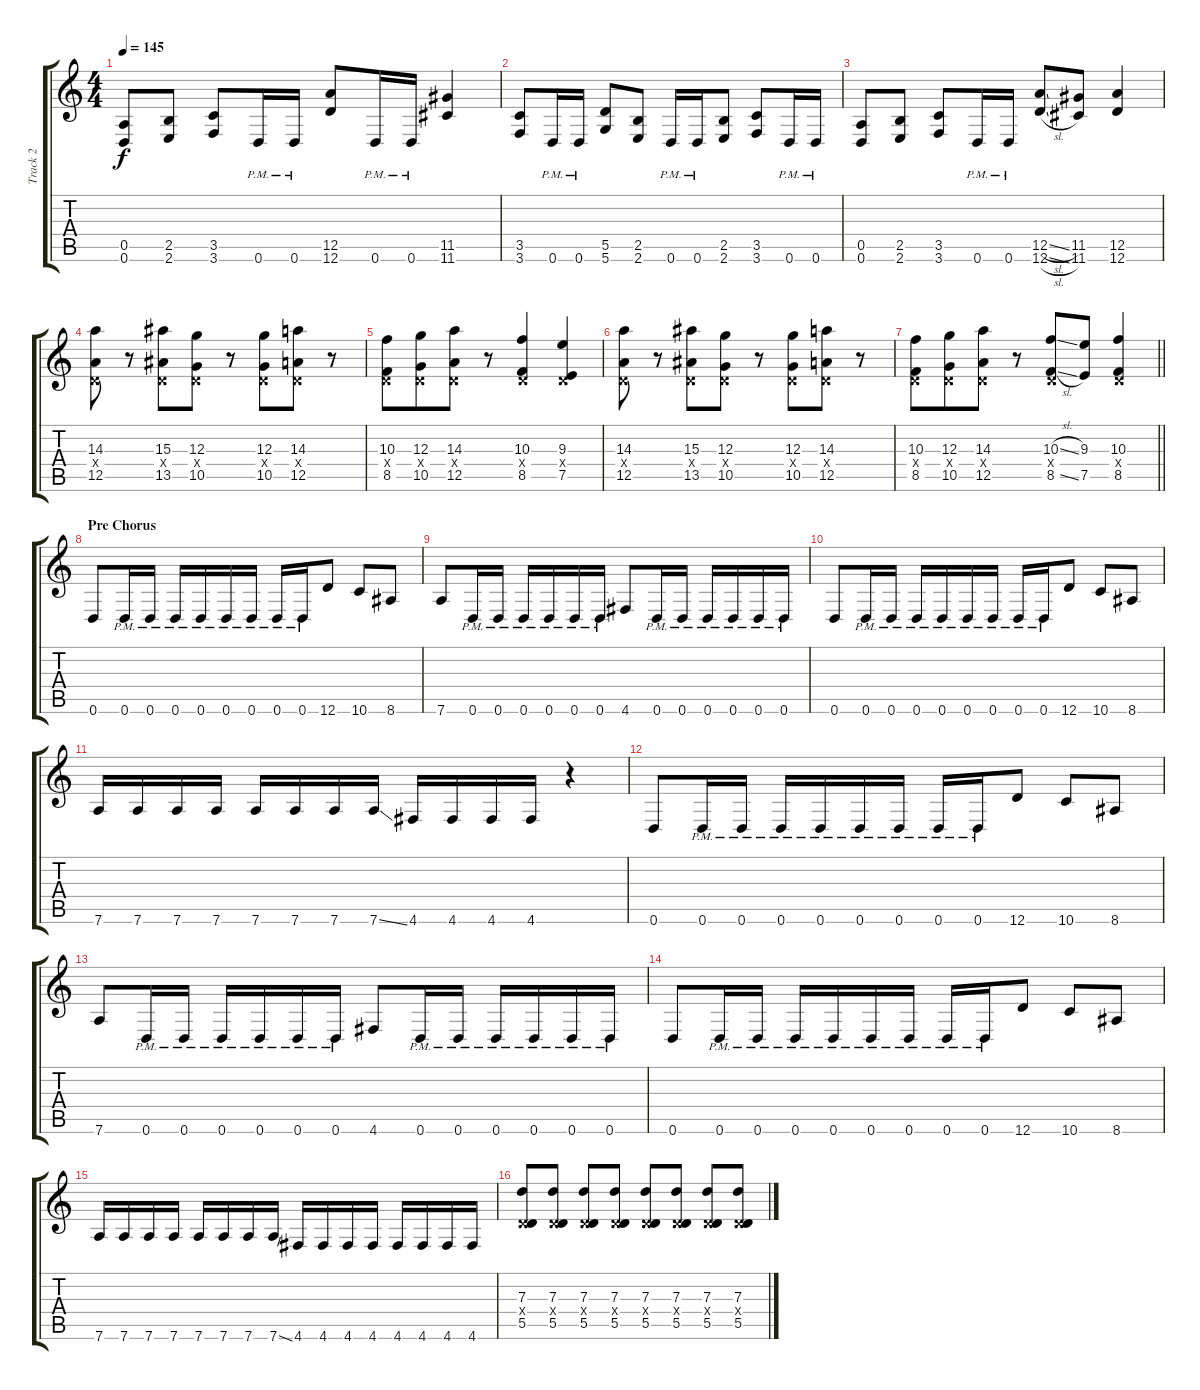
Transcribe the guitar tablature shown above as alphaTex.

\track ("Track 2" "Track 2") {instrument distortionguitar}
\staff {score tabs}
\tuning (E4 B3 G3 D3 A2 D2) {hide}
\ts (4 4)
\tempo 145
\clef g2
\ks c
(0.5 0.6).8{dy f} (2.5 2.6).8 (3.5 3.6).8 0.6{pm}.16 0.6{pm}.16 (12.5 12.6).8 0.6{pm}.16 0.6{pm}.16 (11.5 11.6).4 |
(3.5 3.6).8 0.6{pm}.16 0.6{pm}.16 (5.5 5.6).8 (2.5 2.6).8 0.6{pm}.16 0.6{pm}.16 (2.5 2.6).8 (3.5 3.6).8 0.6{pm}.16 0.6{pm}.16 |
(0.5 0.6).8 (2.5 2.6).8 (3.5 3.6).8 0.6{pm}.16 0.6{pm}.16 (12.5{sl} 12.6{sl}).8 (11.5 11.6).8 (12.5 12.6).4 |
(14.3 0.4{x} 12.5).8 r.8 (15.3 0.4{x} 13.5).8 (12.3 0.4{x} 10.5).8 r.8 (12.3 0.4{x} 10.5).8{beam merge} (14.3 0.4{x} 12.5).8 r.8 |
(10.3 0.4{x} 8.5).8 (12.3 0.4{x} 10.5).8{beam merge} (14.3 0.4{x} 12.5).8 r.8 (10.3 0.4{x} 8.5).4 (9.3 0.4{x} 7.5).4 |
(14.3 0.4{x} 12.5).8 r.8 (15.3 0.4{x} 13.5).8 (12.3 0.4{x} 10.5).8 r.8 (12.3 0.4{x} 10.5).8{beam merge} (14.3 0.4{x} 12.5).8 r.8 |
\barLineRight lightlight
(10.3 0.4{x} 8.5).8 (12.3 0.4{x} 10.5).8{beam merge} (14.3 0.4{x} 12.5).8 r.8 (10.3{sl} 0.4{x} 8.5{sl}).8 (9.3 7.5).8 (10.3 0.4{x} 8.5).4 |
\section ("" "Pre Chorus")
0.6.8 0.6{pm}.16 0.6{pm}.16 0.6{pm}.16 0.6{pm}.16 0.6{pm}.16 0.6{pm}.16 0.6{pm}.16 0.6{pm}.16 12.6.8 10.6.8 8.6.8 |
7.6.8 0.6{pm}.16 0.6{pm}.16 0.6{pm}.16 0.6{pm}.16 0.6{pm}.16 0.6{pm}.16 4.6.8 0.6{pm}.16 0.6{pm}.16 0.6{pm}.16 0.6{pm}.16 0.6{pm}.16 0.6{pm}.16 |
0.6.8 0.6{pm}.16 0.6{pm}.16 0.6{pm}.16 0.6{pm}.16 0.6{pm}.16 0.6{pm}.16 0.6{pm}.16 0.6{pm}.16 12.6.8 10.6.8 8.6.8 |
7.6.16 7.6.16 7.6.16 7.6.16 7.6.16 7.6.16 7.6.16 7.6{ss}.16 4.6.16 4.6.16 4.6.16 4.6.16 r.4 |
0.6.8 0.6{pm}.16 0.6{pm}.16 0.6{pm}.16 0.6{pm}.16 0.6{pm}.16 0.6{pm}.16 0.6{pm}.16 0.6{pm}.16 12.6.8 10.6.8 8.6.8 |
7.6.8 0.6{pm}.16 0.6{pm}.16 0.6{pm}.16 0.6{pm}.16 0.6{pm}.16 0.6{pm}.16 4.6.8 0.6{pm}.16 0.6{pm}.16 0.6{pm}.16 0.6{pm}.16 0.6{pm}.16 0.6{pm}.16 |
0.6.8 0.6{pm}.16 0.6{pm}.16 0.6{pm}.16 0.6{pm}.16 0.6{pm}.16 0.6{pm}.16 0.6{pm}.16 0.6{pm}.16 12.6.8 10.6.8 8.6.8 |
7.6.16 7.6.16 7.6.16 7.6.16 7.6.16 7.6.16 7.6.16 7.6{ss}.16 4.6.16 4.6.16 4.6.16 4.6.16 4.6.16 4.6.16 4.6.16 4.6.16 |
(7.3 0.4{x} 5.5).8 (7.3 0.4{x} 5.5).8 (7.3 0.4{x} 5.5).8 (7.3 0.4{x} 5.5).8 (7.3 0.4{x} 5.5).8 (7.3 0.4{x} 5.5).8 (7.3 0.4{x} 5.5).8 (7.3 0.4{x} 5.5).8
